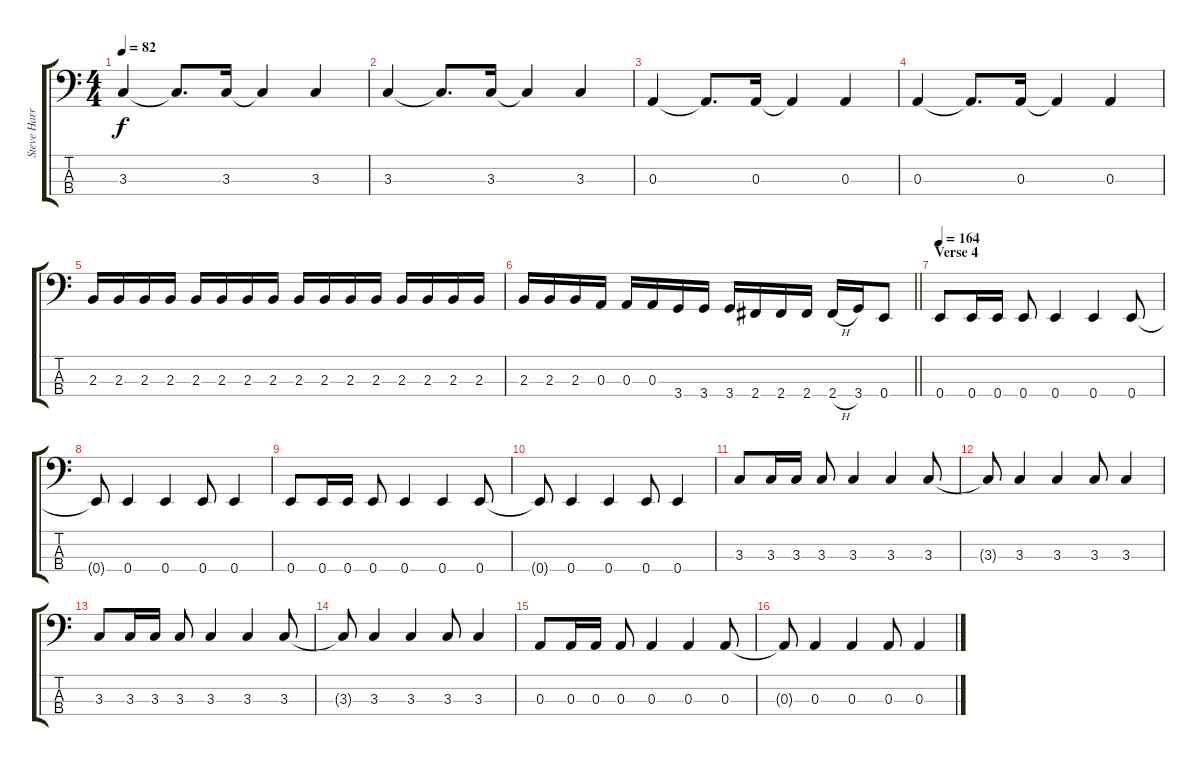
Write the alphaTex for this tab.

\track ("Steve Harris" "Steve Harr") {instrument electricbassfinger}
\staff {score tabs}
\tuning (G2 D2 A1 E1) {hide}
\ts (4 4)
\tempo 82
\clef f4
\ks c
3.3.4{dy f} 3.3{t}.8{d} 3.3.16 3.3{t}.4 3.3.4 |
3.3.4 3.3{t}.8{d} 3.3.16 3.3{t}.4 3.3.4 |
0.3.4 0.3{t}.8{d} 0.3.16 0.3{t}.4 0.3.4 |
0.3.4 0.3{t}.8{d} 0.3.16 0.3{t}.4 0.3.4 |
2.3.16 2.3.16 2.3.16 2.3.16 2.3.16 2.3.16 2.3.16 2.3.16 2.3.16 2.3.16 2.3.16 2.3.16 2.3.16 2.3.16 2.3.16 2.3.16 |
\barLineRight lightlight
2.3.16 2.3.16 2.3.16 0.3.16 0.3.16 0.3.16 3.4.16 3.4.16 3.4.16 2.4.16 2.4.16 2.4.16 2.4{h}.16 3.4.16 0.4.8 |
\section ("" "Verse 4")
\tempo 164
0.4.8 0.4.16 0.4.16 0.4.8 0.4.4 0.4.4 0.4.8 |
0.4{t}.8 0.4.4 0.4.4 0.4.8 0.4.4 |
0.4.8 0.4.16 0.4.16 0.4.8 0.4.4 0.4.4 0.4.8 |
0.4{t}.8 0.4.4 0.4.4 0.4.8 0.4.4 |
3.3.8 3.3.16 3.3.16 3.3.8 3.3.4 3.3.4 3.3.8 |
3.3{t}.8 3.3.4 3.3.4 3.3.8 3.3.4 |
3.3.8 3.3.16 3.3.16 3.3.8 3.3.4 3.3.4 3.3.8 |
3.3{t}.8 3.3.4 3.3.4 3.3.8 3.3.4 |
0.3.8 0.3.16 0.3.16 0.3.8 0.3.4 0.3.4 0.3.8 |
0.3{t}.8 0.3.4 0.3.4 0.3.8 0.3.4
